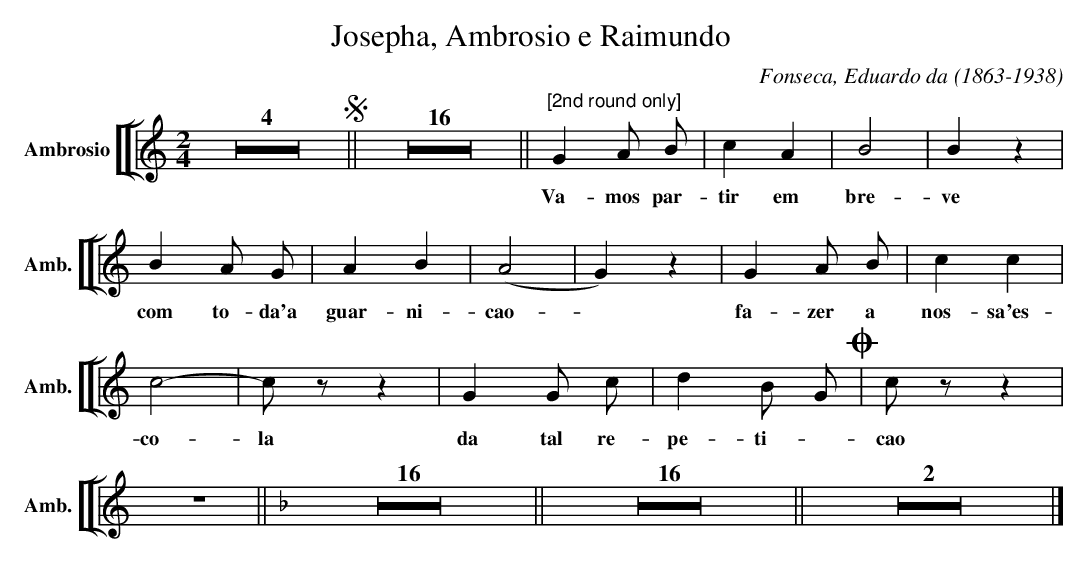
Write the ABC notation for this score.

X:1
T:Josepha, Ambrosio e Raimundo
C:Fonseca, Eduardo da (1863-1938)
M:2/4
L:1/4
K:C
V: 9 clef=treble name="Ambrosio" sname="Amb."
%%staves [[ 9 ]]
   Z4 !segno! || Z16 || \
   "^[2nd round only] "GA/ B/ | cA| B2| Bz|B A/ G/ | AB | (A2|G)z| GA/ B/ | cc|c2-|c/z/z|  \
w: Va-mos par-tir em bre-ve com to-da'a guar-ni-cao-~ fa-zer a nos-sa'es-co-la
   GG/ c/|d B/ G/ !coda! | c/z/z | Z || \
w: da tal re-pe-ti--cao
   [K:F] Z16 || Z16 || Z2 |] \
